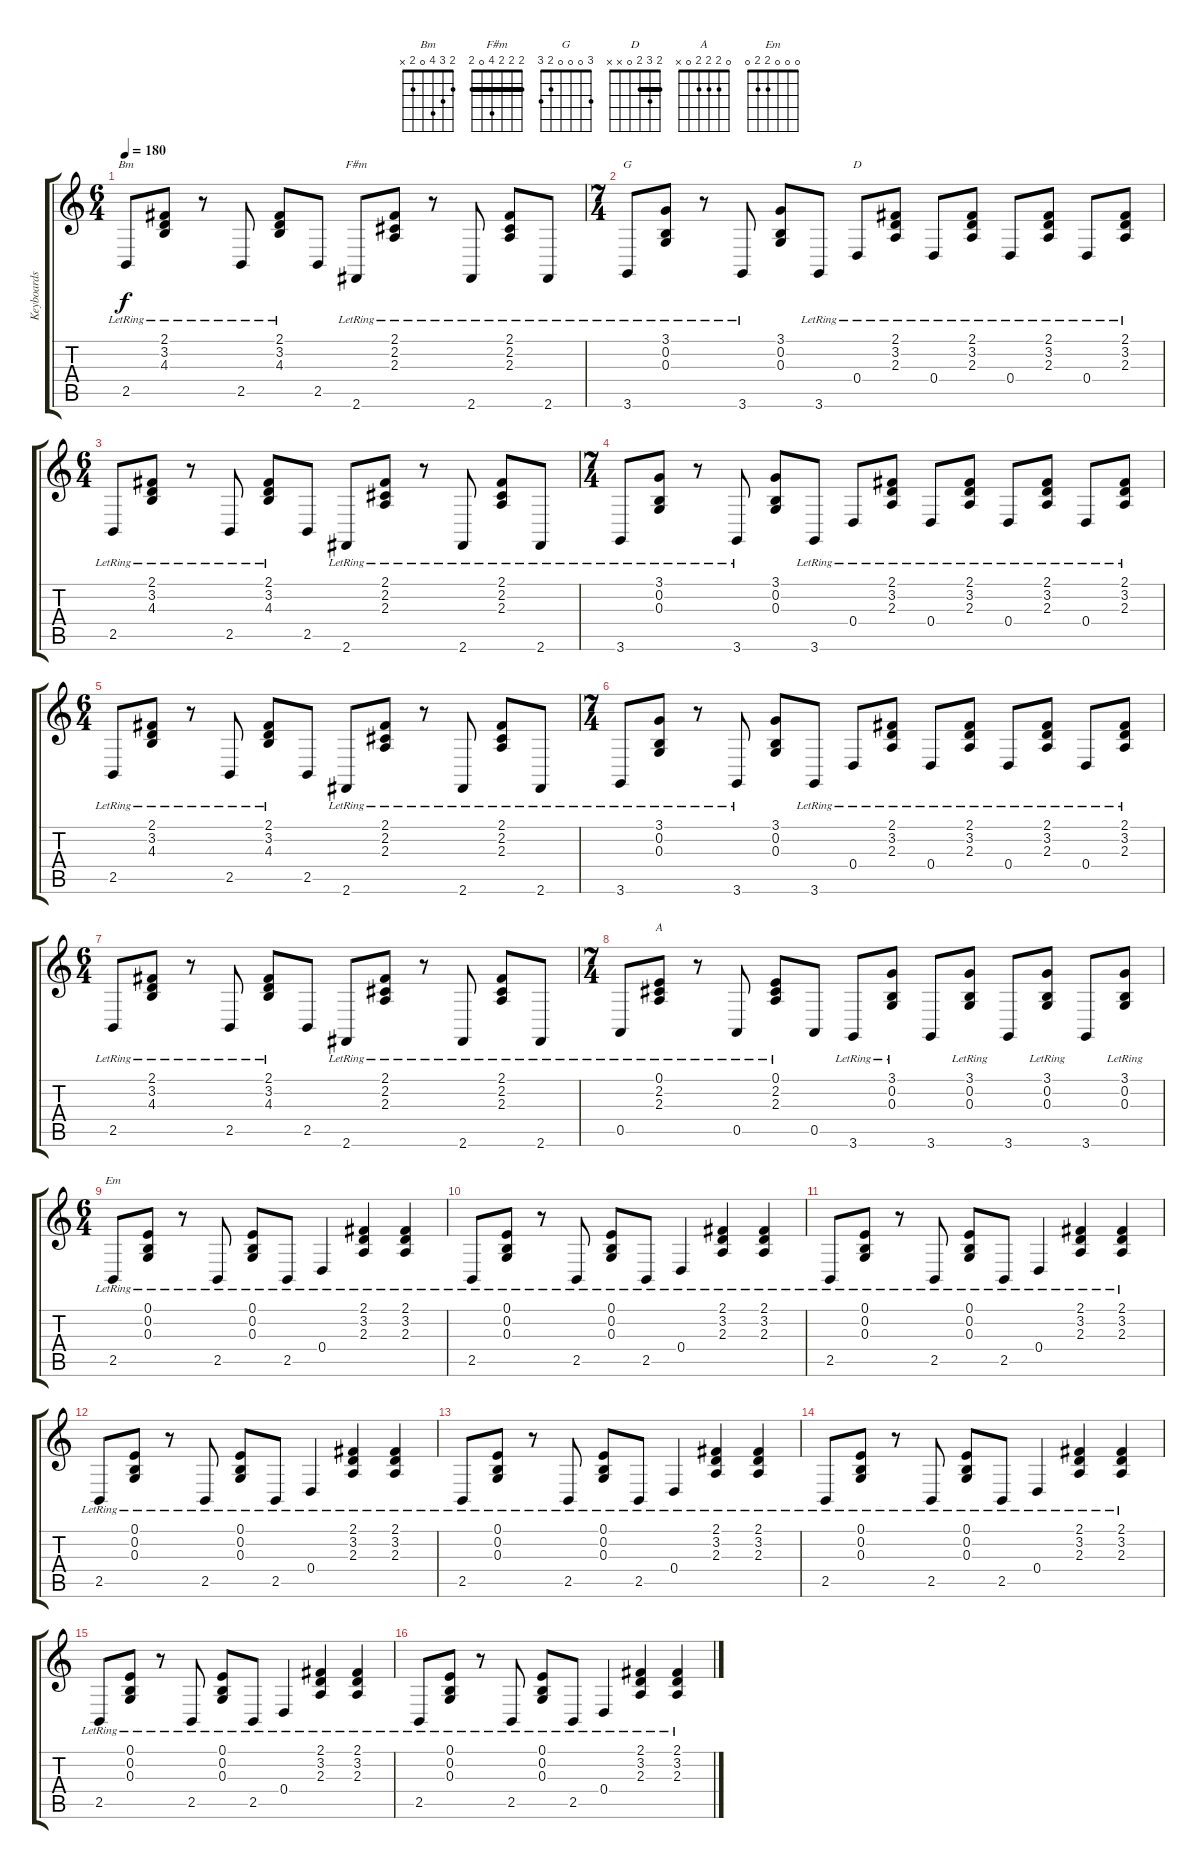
\track ("Keyboards 1 Right" "Keyboards ") {instrument harpsichord}
\staff {score tabs}
\tuning (E4 B3 G3 D3 A2 E2) {hide}
\chord ("Bm" 2 3 4 0 2 x)
\chord ("F#m" 2 2 2 4 0 2) {barre 2}
\chord ("G" 3 0 0 0 2 3)
\chord ("D" 2 3 2 0 x x) {barre 2}
\chord ("A" 0 2 2 2 0 x)
\chord ("Em" 0 0 0 2 2 0)
\ts (6 4)
\tempo 180
\clef g2
\ks c
2.5{lr}.8{ch "Bm" dy f instrument harpsichord} (2.1{lr} 3.2{lr} 4.3{lr}).8 r.8 2.5{lr}.8 (2.1{lr} 3.2{lr} 4.3{lr}).8 2.5.8 2.6{lr}.8{ch "F#m"} (2.1{lr} 2.2{lr} 2.3{lr}).8 r.8 2.6{lr}.8 (2.1{lr} 2.2{lr} 2.3{lr}).8 2.6{lr}.8 |
\ts (7 4)
3.6{lr}.8{ch "G"} (3.1{lr} 0.2{lr} 0.3{lr}).8 r.8 3.6{lr}.8 (3.1 0.2 0.3).8 3.6{lr}.8 0.4{lr}.8{ch "D"} (2.1{lr} 3.2{lr} 2.3{lr}).8 0.4{lr}.8 (2.1{lr} 3.2{lr} 2.3{lr}).8 0.4{lr}.8 (2.1{lr} 3.2{lr} 2.3{lr}).8 0.4{lr}.8 (2.1{lr} 3.2{lr} 2.3{lr}).8 |
\ts (6 4)
2.5{lr}.8 (2.1{lr} 3.2{lr} 4.3{lr}).8 r.8 2.5{lr}.8 (2.1{lr} 3.2{lr} 4.3{lr}).8 2.5.8 2.6{lr}.8 (2.1{lr} 2.2{lr} 2.3{lr}).8 r.8 2.6{lr}.8 (2.1{lr} 2.2{lr} 2.3{lr}).8 2.6{lr}.8 |
\ts (7 4)
3.6{lr}.8 (3.1{lr} 0.2{lr} 0.3{lr}).8 r.8 3.6{lr}.8 (3.1 0.2 0.3).8 3.6{lr}.8 0.4{lr}.8 (2.1{lr} 3.2{lr} 2.3{lr}).8 0.4{lr}.8 (2.1{lr} 3.2{lr} 2.3{lr}).8 0.4{lr}.8 (2.1{lr} 3.2{lr} 2.3{lr}).8 0.4{lr}.8 (2.1{lr} 3.2{lr} 2.3{lr}).8 |
\ts (6 4)
2.5{lr}.8 (2.1{lr} 3.2{lr} 4.3{lr}).8 r.8 2.5{lr}.8 (2.1{lr} 3.2{lr} 4.3{lr}).8 2.5.8 2.6{lr}.8 (2.1{lr} 2.2{lr} 2.3{lr}).8 r.8 2.6{lr}.8 (2.1{lr} 2.2{lr} 2.3{lr}).8 2.6{lr}.8 |
\ts (7 4)
3.6{lr}.8 (3.1{lr} 0.2{lr} 0.3{lr}).8 r.8 3.6{lr}.8 (3.1 0.2 0.3).8 3.6{lr}.8 0.4{lr}.8 (2.1{lr} 3.2{lr} 2.3{lr}).8 0.4{lr}.8 (2.1{lr} 3.2{lr} 2.3{lr}).8 0.4{lr}.8 (2.1{lr} 3.2{lr} 2.3{lr}).8 0.4{lr}.8 (2.1{lr} 3.2{lr} 2.3{lr}).8 |
\ts (6 4)
2.5{lr}.8 (2.1{lr} 3.2{lr} 4.3{lr}).8 r.8 2.5{lr}.8 (2.1{lr} 3.2{lr} 4.3{lr}).8 2.5.8 2.6{lr}.8 (2.1{lr} 2.2{lr} 2.3{lr}).8 r.8 2.6{lr}.8 (2.1{lr} 2.2{lr} 2.3{lr}).8 2.6{lr}.8 |
\ts (7 4)
0.5{lr}.8 (0.1{lr} 2.2{lr} 2.3{lr}).8{ch "A"} r.8 0.5{lr}.8 (0.1{lr} 2.2{lr} 2.3{lr}).8 0.5.8 3.6{lr}.8 (3.1{lr} 0.2{lr} 0.3{lr}).8 3.6.8 (3.1{lr} 0.2{lr} 0.3{lr}).8 3.6.8 (3.1{lr} 0.2{lr} 0.3{lr}).8 3.6.8 (3.1{lr} 0.2{lr} 0.3{lr}).8 |
\ts (6 4)
2.5{lr}.8{ch "Em"} (0.1{lr} 0.2{lr} 0.3{lr}).8 r.8 2.5{lr}.8 (0.1{lr} 0.2{lr} 0.3{lr}).8 2.5{lr}.8 0.4{lr}.4 (2.1{lr} 3.2{lr} 2.3{lr}).4 (2.1{lr} 3.2{lr} 2.3{lr}).4 |
2.5{lr}.8 (0.1{lr} 0.2{lr} 0.3{lr}).8 r.8 2.5{lr}.8 (0.1{lr} 0.2{lr} 0.3{lr}).8 2.5{lr}.8 0.4{lr}.4 (2.1{lr} 3.2{lr} 2.3{lr}).4 (2.1{lr} 3.2{lr} 2.3{lr}).4 |
2.5{lr}.8 (0.1{lr} 0.2{lr} 0.3{lr}).8 r.8 2.5{lr}.8 (0.1{lr} 0.2{lr} 0.3{lr}).8 2.5{lr}.8 0.4{lr}.4 (2.1{lr} 3.2{lr} 2.3{lr}).4 (2.1{lr} 3.2{lr} 2.3{lr}).4 |
2.5{lr}.8 (0.1{lr} 0.2{lr} 0.3{lr}).8 r.8 2.5{lr}.8 (0.1{lr} 0.2{lr} 0.3{lr}).8 2.5{lr}.8 0.4{lr}.4 (2.1{lr} 3.2{lr} 2.3{lr}).4 (2.1{lr} 3.2{lr} 2.3{lr}).4 |
2.5{lr}.8 (0.1{lr} 0.2{lr} 0.3{lr}).8 r.8 2.5{lr}.8 (0.1{lr} 0.2{lr} 0.3{lr}).8 2.5{lr}.8 0.4{lr}.4 (2.1{lr} 3.2{lr} 2.3{lr}).4 (2.1{lr} 3.2{lr} 2.3{lr}).4 |
2.5{lr}.8 (0.1{lr} 0.2{lr} 0.3{lr}).8 r.8 2.5{lr}.8 (0.1{lr} 0.2{lr} 0.3{lr}).8 2.5{lr}.8 0.4{lr}.4 (2.1{lr} 3.2{lr} 2.3{lr}).4 (2.1{lr} 3.2{lr} 2.3{lr}).4 |
2.5{lr}.8 (0.1{lr} 0.2{lr} 0.3{lr}).8 r.8 2.5{lr}.8 (0.1{lr} 0.2{lr} 0.3{lr}).8 2.5{lr}.8 0.4{lr}.4 (2.1{lr} 3.2{lr} 2.3{lr}).4 (2.1{lr} 3.2{lr} 2.3{lr}).4 |
2.5{lr}.8 (0.1{lr} 0.2{lr} 0.3{lr}).8 r.8 2.5{lr}.8 (0.1{lr} 0.2{lr} 0.3{lr}).8 2.5{lr}.8 0.4{lr}.4 (2.1{lr} 3.2{lr} 2.3{lr}).4 (2.1{lr} 3.2{lr} 2.3{lr}).4
